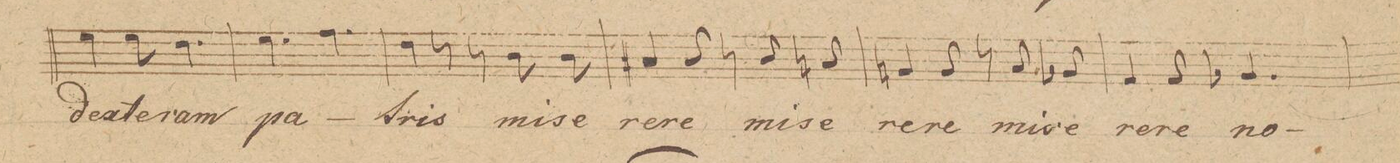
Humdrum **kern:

**kern	**text	**dynam
*I"Baſso 2do	*	*
*clefF4	*	*
*k[]	*	*
*M6/8	*	*
4G\	dex-	.
8G\	-te-	.
4.F\	-ram	.
=60	=60	=60
4.G\	pa-	.
4.A\	.	.
=61	=61	=61
4F\	-tris	.
8r	.	.
8r	.	.
8D\	mi-	.
8D\	-se-	.
=62	=62	=62
4C#X/	-re-	.
8C#/	-re	.
8r	.	.
8D/	mi-	.
8Cn/	-se-	.
=63	=63	=63
4BBn/	-re-	.
8BB/	-re	.
8r	.	.
8C/	mi-	.
8BB-X/	-se-	.
=64	=64	=64
4AA/	-re-	.
8AA/	-re	.
[4.BB-X/	no-	.
=65	=65	=65
*-	*-	*-
